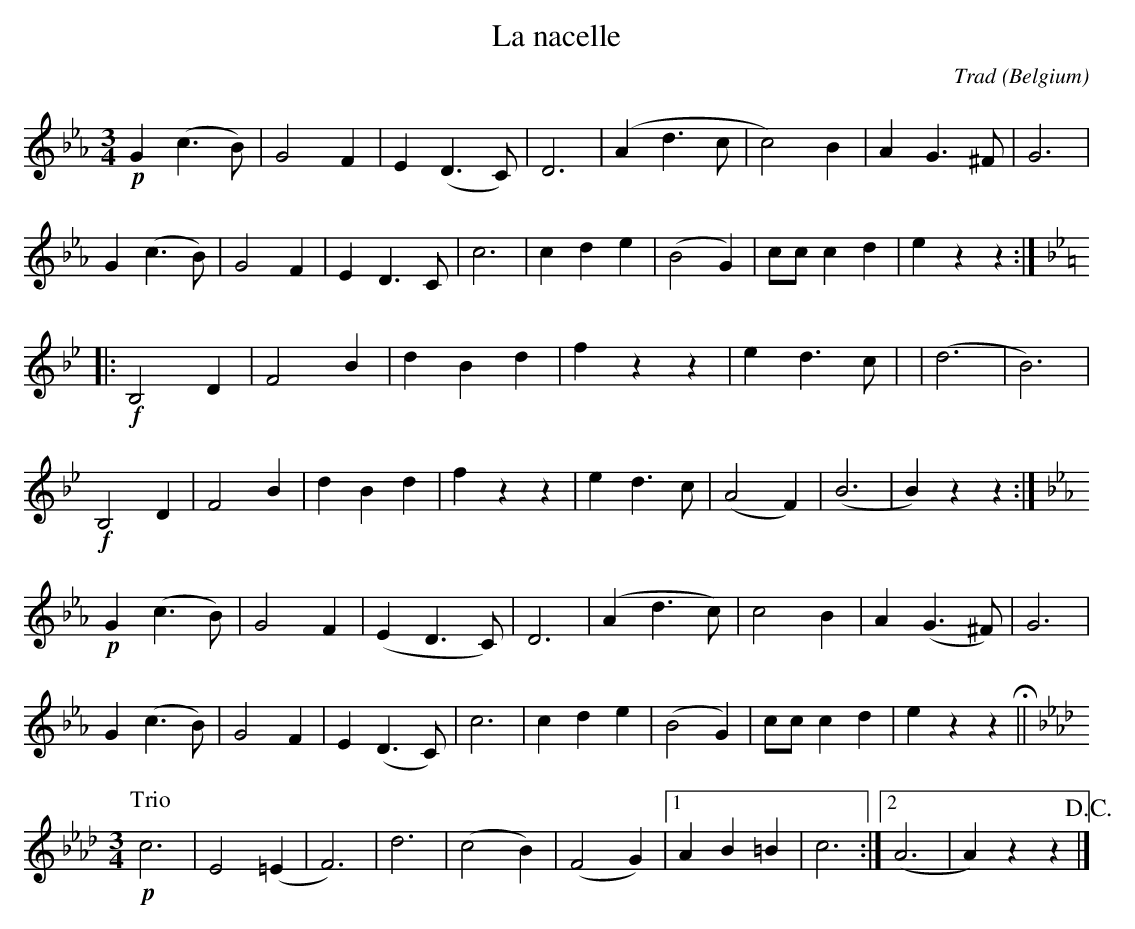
X:1
T:La nacelle
C:Trad
O:Belgium
M:3/4
L:1/4
K:Eb
!p!G (c>B)|G2 F|E (D>C)|D3|(A d>c|c2) B|A G>^F|G3|
G (c>B)|G2 F|E D>C|c3|c d e|(B2 G)|c/c/ c d|e z z:|
K:Bb
|:!f!B,2 D|F2 B|d B d|f z z|e d>c|/|(d3|B3)|
!f!B,2 D|F2 B|d B d|f z z|e d>c|(A2 F)|(B3|B) z z:|
K:Eb
!p!G (c>B)|G2 F|(E D>C)|D3|(A d>c)|c2 B|A (G>^F)|G3|
G (c>B)|G2 F|E (D>C)|c3|c d e|(B2 G)|c/c/ c d|e z z!fermata!||
K:Ab
M:3/4
P:Trio
!p! c3|E2(=E|F3)|d3|(c2 B)|(F2 G)|[1A B =B|c3:|[2(A3|A) z z!D.C.!|]
